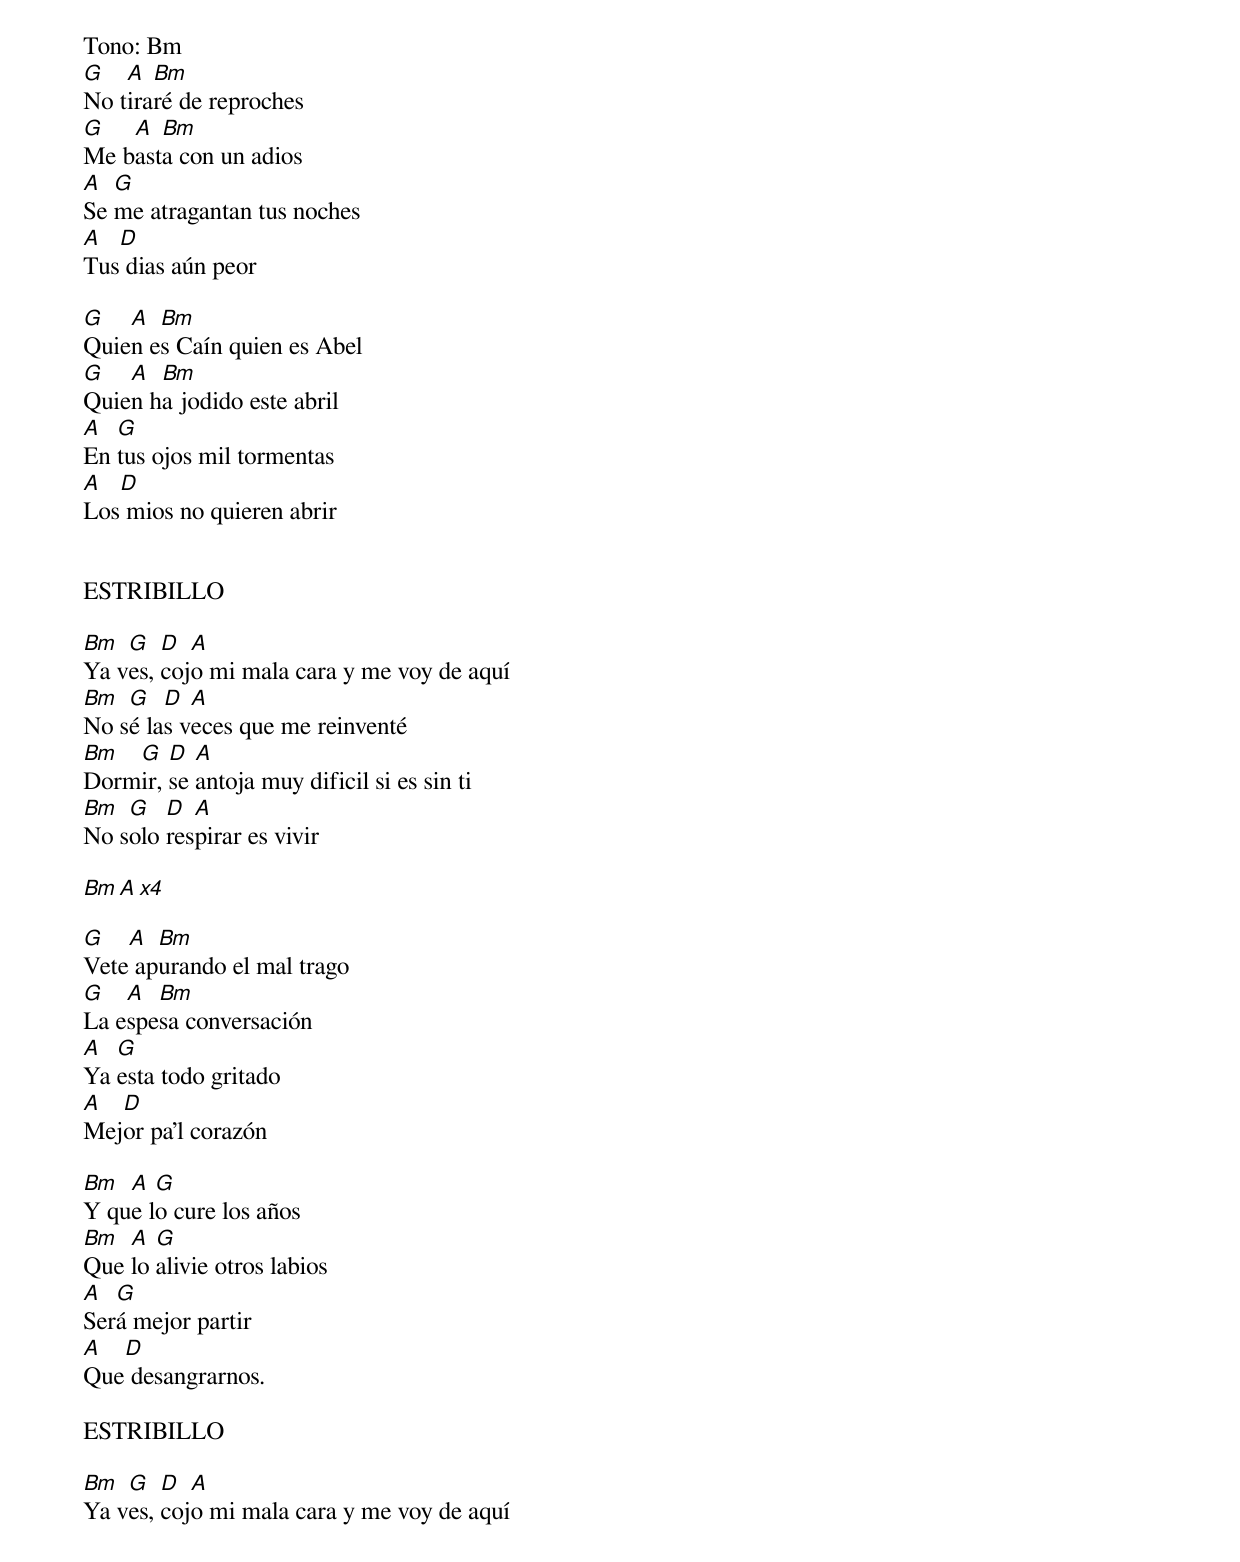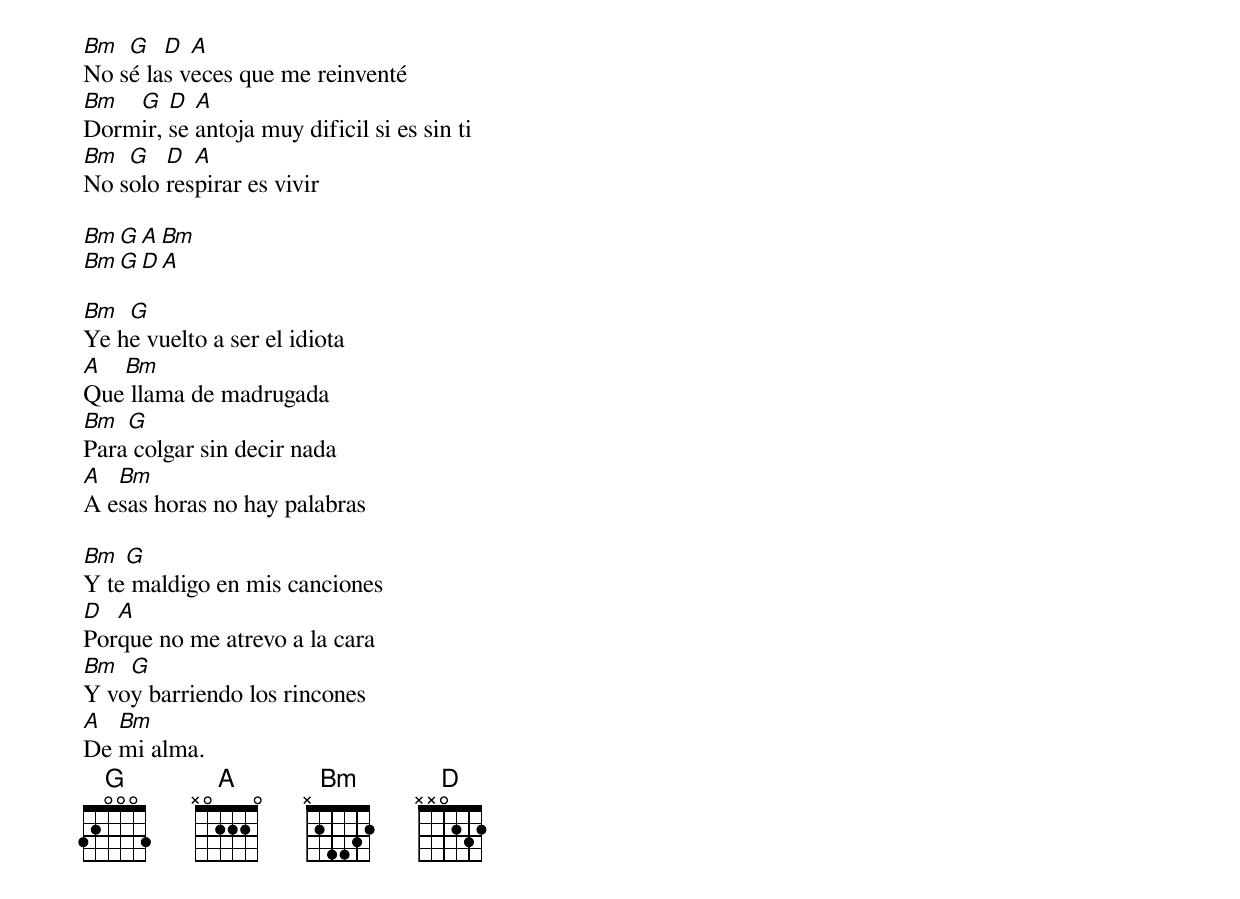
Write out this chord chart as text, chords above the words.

Tono: Bm
G   A  Bm
No tiraré de reproches
G   A  Bm
Me basta con un adios
A  G
Se me atragantan tus noches
A  D
Tus dias aún peor

G   A  Bm
Quien es Caín quien es Abel
G   A  Bm
Quien ha jodido este abril
A  G
En tus ojos mil tormentas
A  D
Los mios no quieren abrir


ESTRIBILLO

Bm  G   D  A
Ya ves, cojo mi mala cara y me voy de aquí
Bm  G   D  A
No sé las veces que me reinventé
Bm  G   D  A
Dormir, se antoja muy dificil si es sin ti
Bm  G   D  A
No solo respirar es vivir

Bm  A  x4

G   A  Bm
Vete apurando el mal trago
G   A  Bm
La espesa conversación
A  G
Ya esta todo gritado
A  D
Mejor pa'l corazón

Bm  A  G
Y que lo cure los años
Bm  A  G
Que lo alivie otros labios
A  G
Será mejor partir
A  D
Que desangrarnos.

ESTRIBILLO

Bm  G   D  A
Ya ves, cojo mi mala cara y me voy de aquí
Bm  G   D  A
No sé las veces que me reinventé
Bm  G   D  A
Dormir, se antoja muy dificil si es sin ti
Bm  G   D  A
No solo respirar es vivir

Bm  G   A  Bm
Bm  G   D  A

Bm  G
Ye he vuelto a ser el idiota
A  Bm
Que llama de madrugada
Bm  G
Para colgar sin decir nada
A  Bm
A esas horas no hay palabras

Bm  G
Y te maldigo en mis canciones
D  A
Porque no me atrevo a la cara
Bm  G
Y voy barriendo los rincones
A  Bm
De mi alma.
